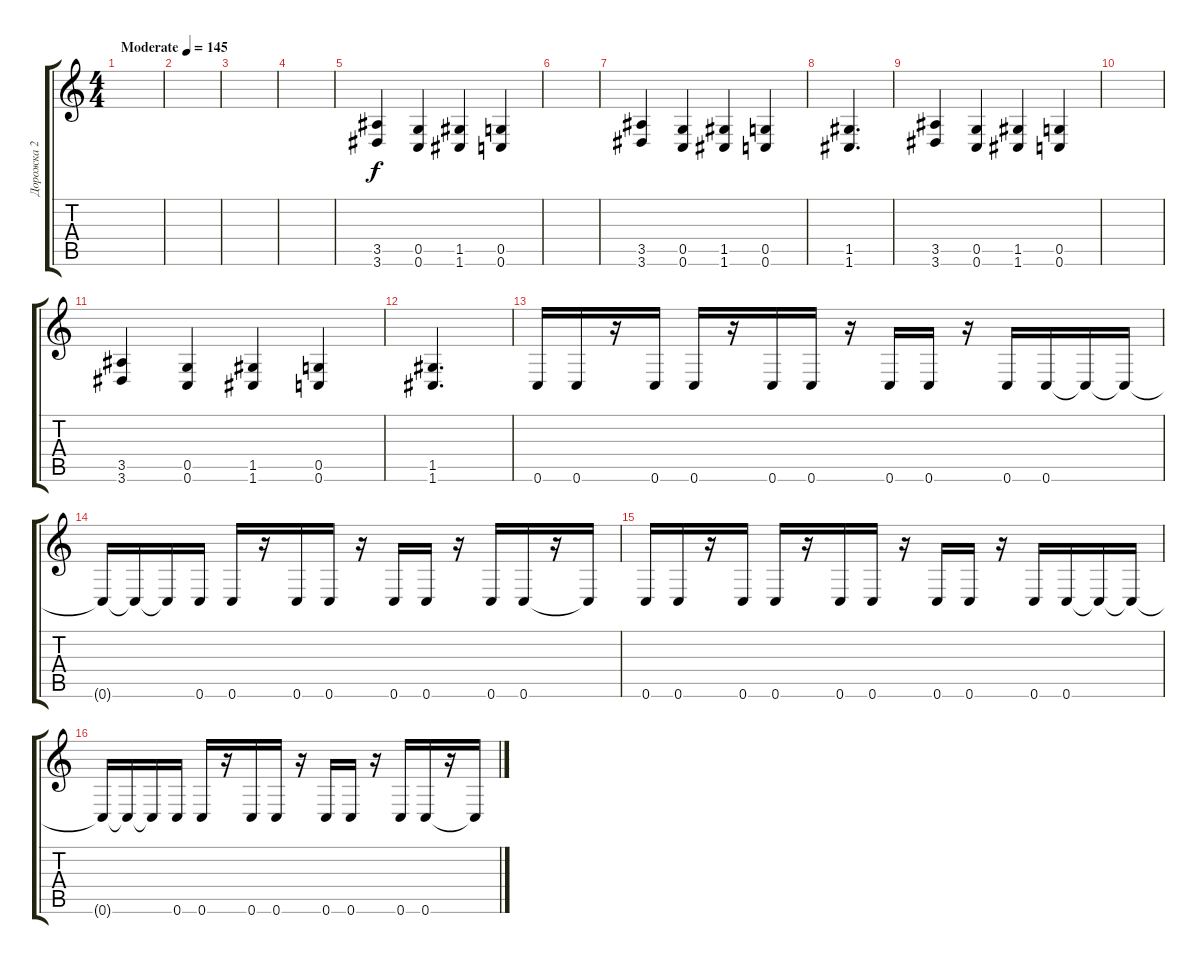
\track ("Дорожка 2" "Дорожка 2") {instrument distortionguitar}
\staff {score tabs}
\tuning (D4 A3 F3 C3 G2 C2) {hide}
\ts (4 4)
\tempo (145 "Moderate")
\clef g2
\ks c
|
|
|
|
(3.5 3.6).4 (0.5 0.6).4 (1.5 1.6).4 (0.5 0.6).4 |
|
(3.5 3.6).4 (0.5 0.6).4 (1.5 1.6).4 (0.5 0.6).4 |
(1.5 1.6).4{d} |
(3.5 3.6).4 (0.5 0.6).4 (1.5 1.6).4 (0.5 0.6).4 |
|
(3.5 3.6).4 (0.5 0.6).4 (1.5 1.6).4 (0.5 0.6).4 |
(1.5 1.6).4{d} |
0.6.16 0.6.16 r.16 0.6.16 0.6.16 r.16 0.6.16 0.6.16 r.16 0.6.16 0.6.16 r.16 0.6.16 0.6.16 0.6{t}.16 0.6{t}.16 |
0.6{t}.16 0.6{t}.16 0.6{t}.16 0.6.16 0.6.16 r.16 0.6.16 0.6.16 r.16 0.6.16 0.6.16 r.16 0.6.16 0.6.16 r.16 0.6{t}.16 |
0.6.16 0.6.16 r.16 0.6.16 0.6.16 r.16 0.6.16 0.6.16 r.16 0.6.16 0.6.16 r.16 0.6.16 0.6.16 0.6{t}.16 0.6{t}.16 |
0.6{t}.16 0.6{t}.16 0.6{t}.16 0.6.16 0.6.16 r.16 0.6.16 0.6.16 r.16 0.6.16 0.6.16 r.16 0.6.16 0.6.16 r.16 0.6{t}.16
